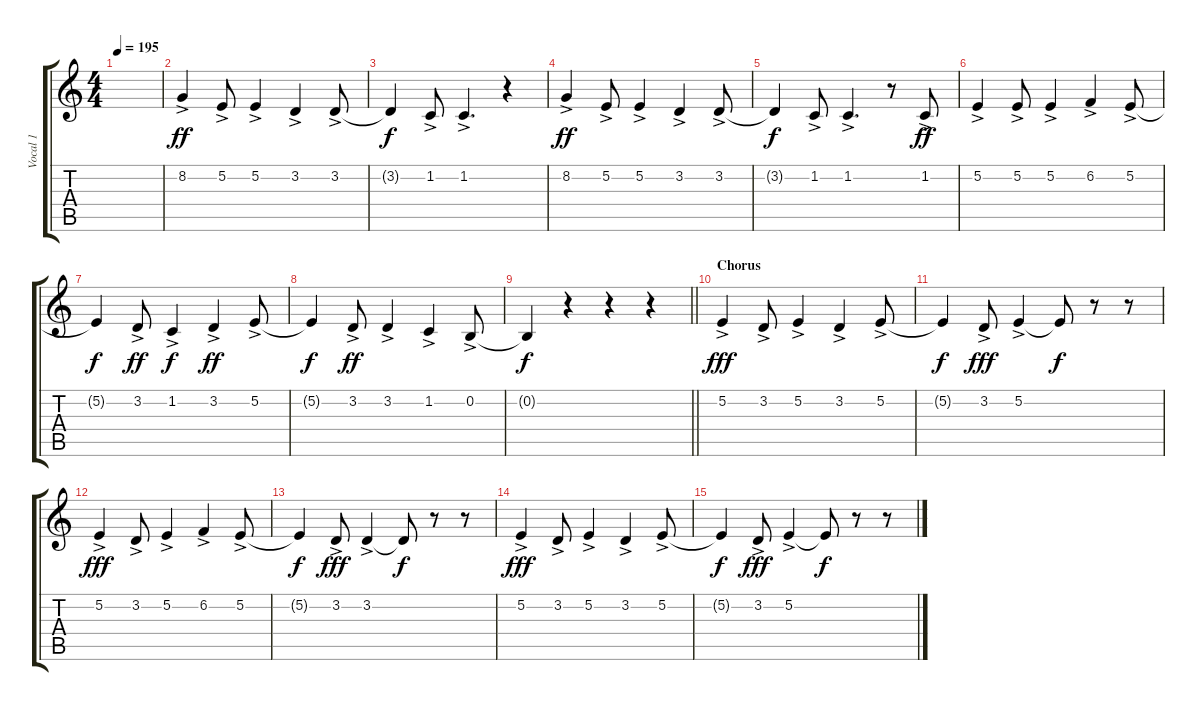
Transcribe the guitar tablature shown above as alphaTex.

\track ("Vocal 1" "Vocal 1") {instrument lead2sawtooth}
\staff {score tabs}
\tuning (E4 B3 G3 D3 A2 E2) {hide}
\ts (4 4)
\tempo 195
\clef g2
\ks c
|
8.2{ac}.4{dy ff} 5.2{ac}.8 5.2{ac}.4 3.2{ac}.4 3.2{ac}.8 |
3.2{t}.4{dy f} 1.2{ac}.8 1.2{ac}.4{d} r.4 |
8.2{ac}.4{dy ff} 5.2{ac}.8 5.2{ac}.4 3.2{ac}.4 3.2{ac}.8 |
3.2{t}.4{dy f} 1.2{ac}.8 1.2{ac}.4{d} r.8 1.2{ac}.8{dy ff} |
5.2{ac}.4 5.2{ac}.8 5.2{ac}.4 6.2{ac}.4 5.2{ac}.8 |
5.2{t}.4{dy f} 3.2{ac}.8{dy ff} 1.2{ac}.4{dy f} 3.2{ac}.4{dy ff} 5.2{ac}.8 |
5.2{t}.4{dy f} 3.2{ac}.8{dy ff} 3.2{ac}.4 1.2{ac}.4 0.2{ac}.8 |
\barLineRight lightlight
0.2{t}.4{dy f} r.4 r.4 r.4 |
\section ("" "Chorus")
5.2{ac}.4{dy fff} 3.2{ac}.8 5.2{ac}.4 3.2{ac}.4 5.2{ac}.8 |
5.2{t}.4{dy f} 3.2{ac}.8{dy fff} 5.2{ac}.4 5.2{t}.8{dy f} r.8 r.8 |
5.2{ac}.4{dy fff} 3.2{ac}.8 5.2{ac}.4 6.2{ac}.4 5.2{ac}.8 |
5.2{t}.4{dy f} 3.2{ac}.8{dy fff} 3.2{ac}.4 3.2{t}.8{dy f} r.8 r.8 |
5.2{ac}.4{dy fff} 3.2{ac}.8 5.2{ac}.4 3.2{ac}.4 5.2{ac}.8 |
5.2{t}.4{dy f} 3.2{ac}.8{dy fff} 5.2{ac}.4 5.2{t}.8{dy f} r.8 r.8
